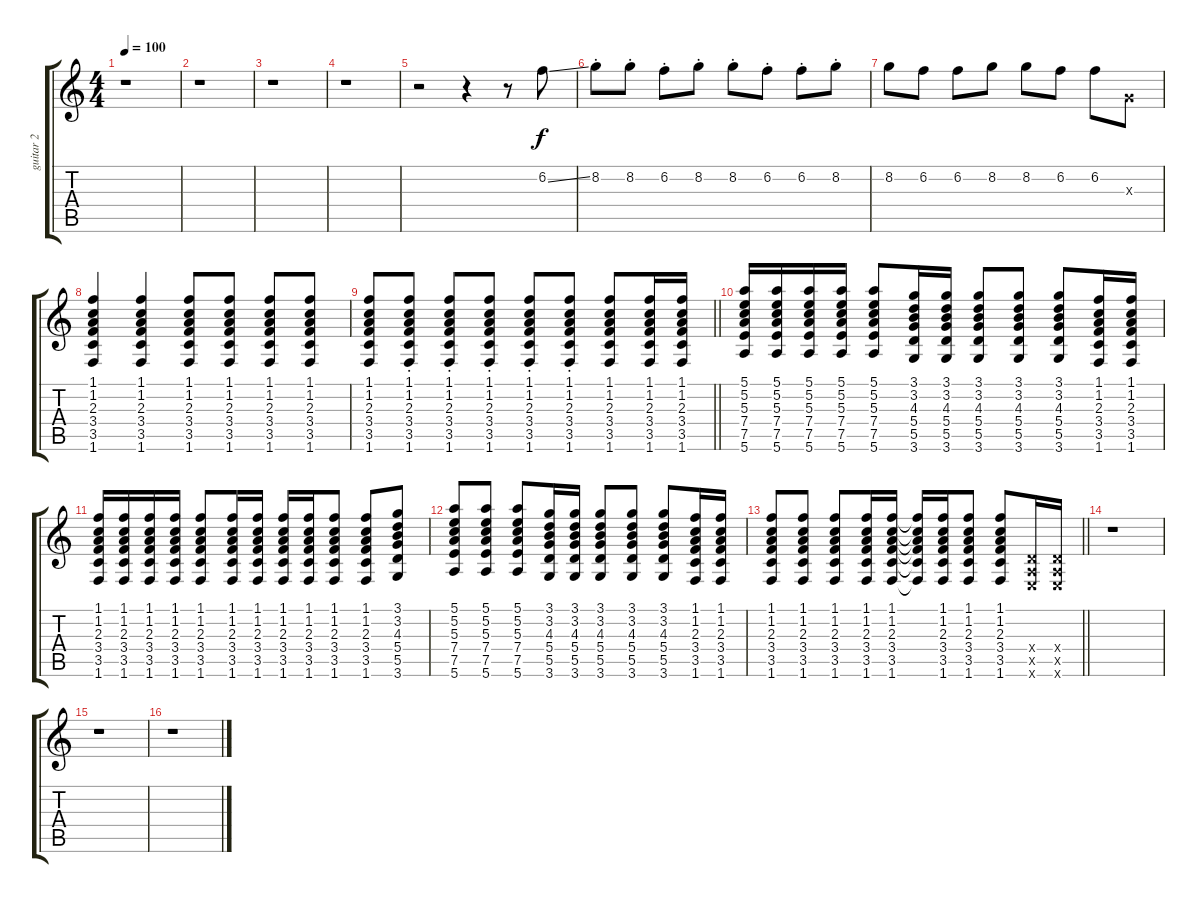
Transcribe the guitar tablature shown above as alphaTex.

\track ("guitar 2" "guitar 2") {instrument electricguitarjazz}
\staff {score tabs}
\tuning (E4 B3 G3 D3 A2 E2) {hide}
\ts (4 4)
\tempo 100
\clef g2
\ks c
r.1{dy f instrument electricguitarjazz} |
r.1 |
r.1 |
r.1 |
r.2 r.4 r.8 6.2{ss}.8 |
8.2{st}.8 8.2{st}.8 6.2{st}.8 8.2{st}.8 8.2{st}.8 6.2{st}.8 6.2{st}.8 8.2{st}.8 |
8.2.8 6.2.8 6.2.8 8.2.8 8.2.8 6.2.8 6.2.8 0.3{x}.8 |
(1.1 1.2 2.3 3.4 3.5 1.6).4 (1.1 1.2 2.3 3.4 3.5 1.6).4 (1.1 1.2 2.3 3.4 3.5 1.6).8 (1.1 1.2 2.3 3.4 3.5 1.6).8 (1.1 1.2 2.3 3.4 3.5 1.6).8 (1.1 1.2 2.3 3.4 3.5 1.6).8 |
\barLineRight lightlight
(1.1 1.2 2.3 3.4 3.5 1.6).8 (1.1{st} 1.2{st} 2.3{st} 3.4{st} 3.5{st} 1.6{st}).8 (1.1{st} 1.2{st} 2.3{st} 3.4{st} 3.5{st} 1.6{st}).8 (1.1{st} 1.2{st} 2.3{st} 3.4{st} 3.5{st} 1.6{st}).8 (1.1{st} 1.2{st} 2.3{st} 3.4{st} 3.5{st} 1.6{st}).8 (1.1{st} 1.2{st} 2.3{st} 3.4{st} 3.5{st} 1.6{st}).8 (1.1 1.2 2.3 3.4 3.5 1.6).8 (1.1 1.2 2.3 3.4 3.5 1.6).16 (1.1 1.2 2.3 3.4 3.5 1.6).16 |
(5.1 5.2 5.3 7.4 7.5 5.6).16 (5.1 5.2 5.3 7.4 7.5 5.6).16 (5.1 5.2 5.3 7.4 7.5 5.6).16 (5.1 5.2 5.3 7.4 7.5 5.6).16 (5.1 5.2 5.3 7.4 7.5 5.6).8 (3.1 3.2 4.3 5.4 5.5 3.6).16 (3.1 3.2 4.3 5.4 5.5 3.6).16 (3.1 3.2 4.3 5.4 5.5 3.6).8 (3.1 3.2 4.3 5.4 5.5 3.6).8 (3.1 3.2 4.3 5.4 5.5 3.6).8 (1.1 1.2 2.3 3.4 3.5 1.6).16 (1.1 1.2 2.3 3.4 3.5 1.6).16 |
(1.1 1.2 2.3 3.4 3.5 1.6).16 (1.1 1.2 2.3 3.4 3.5 1.6).16 (1.1 1.2 2.3 3.4 3.5 1.6).16 (1.1 1.2 2.3 3.4 3.5 1.6).16 (1.1 1.2 2.3 3.4 3.5 1.6).8 (1.1 1.2 2.3 3.4 3.5 1.6).16 (1.1 1.2 2.3 3.4 3.5 1.6).16 (1.1 1.2 2.3 3.4 3.5 1.6).16 (1.1 1.2 2.3 3.4 3.5 1.6).16 (1.1 1.2 2.3 3.4 3.5 1.6).8 (1.1 1.2 2.3 3.4 3.5 1.6).8 (3.1 3.2 4.3 5.4 5.5 3.6).8 |
(5.1 5.2 5.3 7.4 7.5 5.6).8 (5.1 5.2 5.3 7.4 7.5 5.6).8 (5.1 5.2 5.3 7.4 7.5 5.6).8 (3.1 3.2 4.3 5.4 5.5 3.6).16 (3.1 3.2 4.3 5.4 5.5 3.6).16 (3.1 3.2 4.3 5.4 5.5 3.6).8 (3.1 3.2 4.3 5.4 5.5 3.6).8 (3.1 3.2 4.3 5.4 5.5 3.6).8 (1.1 1.2 2.3 3.4 3.5 1.6).16 (1.1 1.2 2.3 3.4 3.5 1.6).16 |
\barLineRight lightlight
(1.1 1.2 2.3 3.4 3.5 1.6).8 (1.1 1.2 2.3 3.4 3.5 1.6).8 (1.1 1.2 2.3 3.4 3.5 1.6).8 (1.1 1.2 2.3 3.4 3.5 1.6).16 (1.1 1.2 2.3 3.4 3.5 1.6).16 (1.1{t} 1.2{t} 2.3{t} 3.4{t} 3.5{t} 1.6{t}).16 (1.1 1.2 2.3 3.4 3.5 1.6).16 (1.1 1.2 2.3 3.4 3.5 1.6).8 (1.1 1.2 2.3 3.4 3.5 1.6).8 (0.4{x} 0.5{x} 0.6{x}).16 (0.4{x} 0.5{x} 0.6{x}).16 |
r.1 |
r.1 |
r.1
